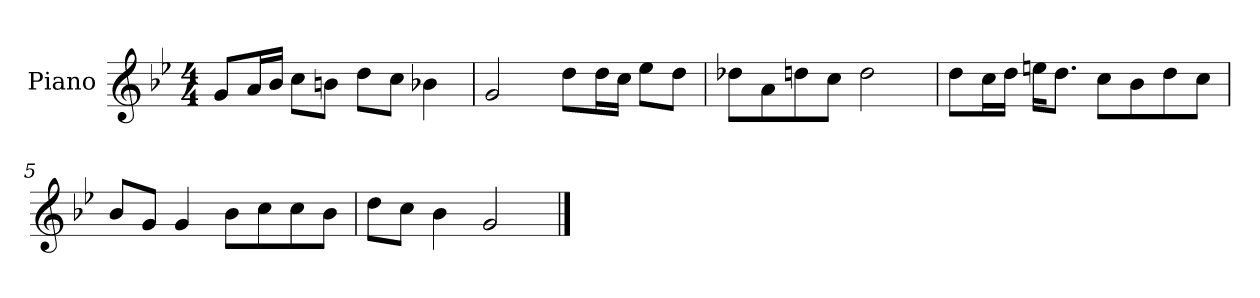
**kern
*part1
*staff1
*I"Piano
*I'P-no
*clefG2
*k[b-e-]
*M4/4
*MM90
=1
8g/L
16a/L
16b-/JJ
8cc\L
8bn\J
8dd\L
8cc\J
4b-X\
=2
2g/
8dd\L
16dd\L
16cc\JJ
8ee-\L
8dd\J
=3
8dd-X\L
8a\
8ddn\
8cc\J
2dd\
=4
8dd\L
16cc\L
16dd\JJ
16een\KL
8.dd\J
8cc\L
8b-\
8dd\
8cc\J
=5
8b-/L
8g/J
4g/
8b-\L
8cc\
8cc\
8b-\J
!!LO:LB:g=z
=6
8dd\L
8cc\J
4b-\
2g/
==
*-
